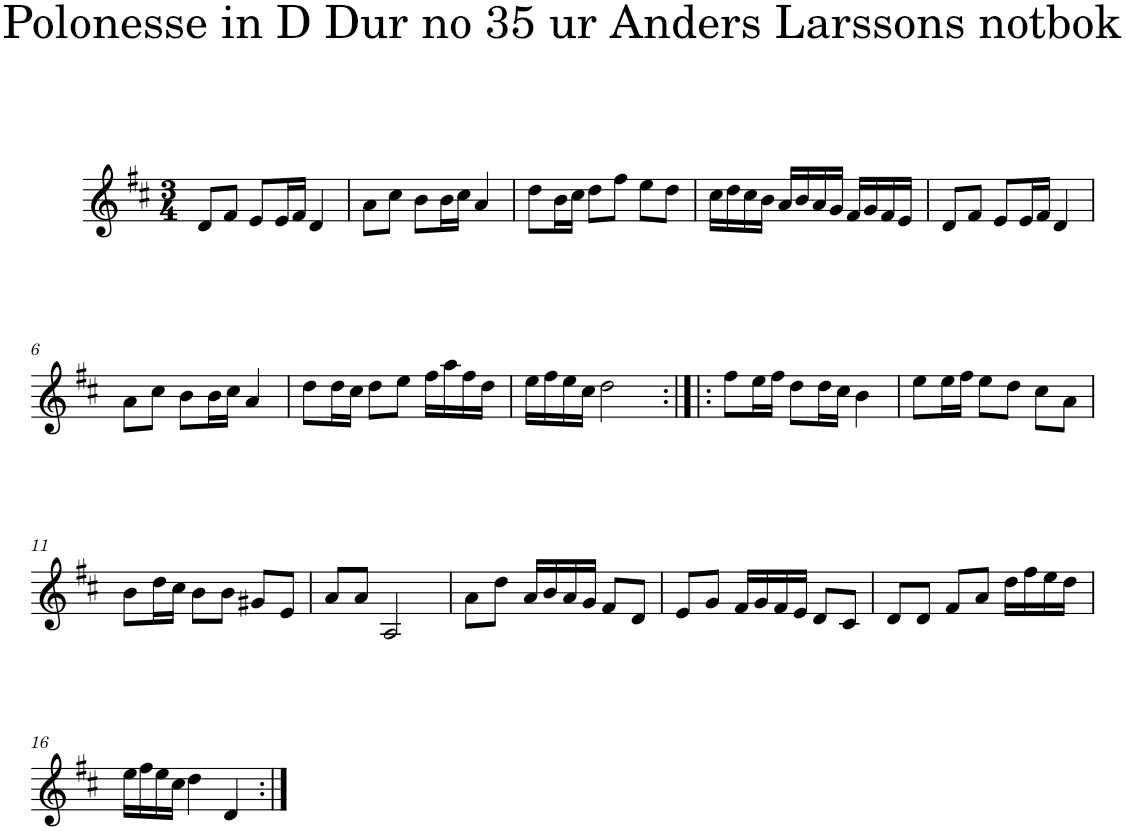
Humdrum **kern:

**kern
*part1
*staff1
*I"Piano
*I'Pno
*clefG2
*k[f#c#]
*D:
*M3/4
=1
8d/L
8f#/J
8e/L
16e/L
16f#/JJ
4d/
=2
8a\L
8cc#\J
8b\L
16b\L
16cc#\JJ
4a/
=3
8dd\L
16b\L
16cc#\JJ
8dd\L
8ff#\J
8ee\L
8dd\J
=4
16cc#\LL
16dd\
16cc#\
16b\JJ
16a/LL
16b/
16a/
16g/JJ
16f#/LL
16g/
16f#/
16e/JJ
=5
8d/L
8f#/J
8e/L
16e/L
16f#/JJ
4d/
!!LO:LB:g=z
=6
8a\L
8cc#\J
8b\L
16b\L
16cc#\JJ
4a/
=7
8dd\L
16dd\L
16cc#\JJ
8dd\L
8ee\J
16ff#\LL
16aa\
16ff#\
16dd\JJ
=8
16ee\LL
16ff#\
16ee\
16cc#\JJ
2dd\
=9:|!|:
8ff#\L
16ee\L
16ff#\JJ
8dd\L
16dd\L
16cc#\JJ
4b\
=10
8ee\L
16ee\L
16ff#\JJ
8ee\L
8dd\J
8cc#\L
8a\J
!!LO:LB:g=z
=11
8b\L
16dd\L
16cc#\JJ
8b\L
8b\J
8g#X/L
8e/J
=12
8a/L
8a/J
2A/
=13
8a\L
8dd\J
16a/LL
16b/
16a/
16g/JJ
8f#/L
8d/J
=14
8e/L
8g/J
16f#/LL
16g/
16f#/
16e/JJ
8d/L
8c#/J
=15
8d/L
8d/J
8f#/L
8a/J
16dd\LL
16ff#\
16ee\
16dd\JJ
!!LO:LB:g=z
=16
16ee\LL
16ff#\
16ee\
16cc#\JJ
4dd\
4d/
=:|!
*-
